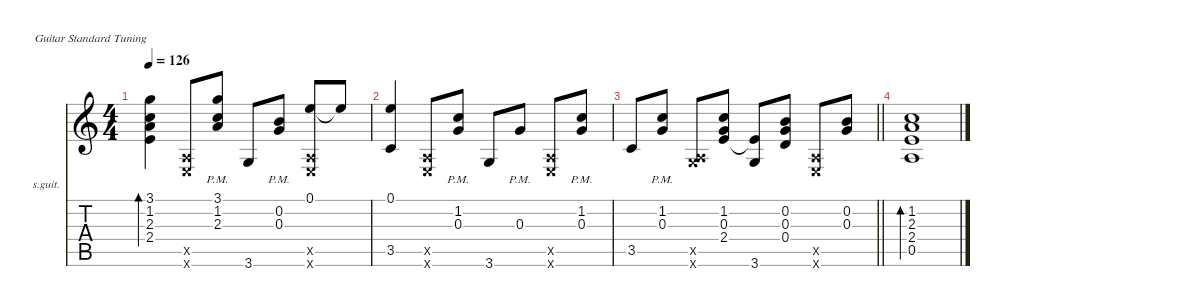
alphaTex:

\defaultSystemsLayout 4
\hideDynamics
\bracketExtendMode nobrackets
\firstSystemTrackNameOrientation horizontal
\otherSystemsTrackNameOrientation horizontal
\track ("Гитара" "s.guit.") {instrument acousticguitarsteel}
\staff {score tabs}
\tuning (E4 B3 G3 D3 A2 E2)
\ts (4 4)
\tempo 126
\clef g2
\ks c
(3.1 1.2 2.3 2.4).4{bd 60 dy f beam Down} (0.5{x} 0.6{x}).8{beam Up} (3.1{pm} 1.2{pm} 2.3{pm}).8{dy mf beam Up} 3.6.8{dy f beam Up} (0.2{pm} 0.3{pm}).8{dy mf beam Up} (0.1 0.5{x} 0.6{x}).8{beam Up} 0.1{t}.8{dy f beam Up} |
(0.1 3.5).4{beam Up} (0.5{x} 0.6{x}).8{beam Up} (1.2{pm} 0.3{pm}).8{dy mf beam Up} 3.6.8{dy f beam Up} 0.3{pm}.8{dy mf beam Up} (0.5{x} 0.6{x}).8{dy f beam Up} (1.2{pm} 0.3{pm}).8{dy mf beam Up} |
\barLineRight lightlight
3.5.8{dy f beam Up} (1.2{pm} 0.3{pm}).8{dy mf beam Up} (0.5{x} 3.6{x}).8{beam Up} (1.2 0.3 2.4).8{beam Up} (2.4{t} 3.6).8{dy f beam Up} (0.2 0.3 0.4).8{dy mf beam Up} (0.5{x} 0.6{x}).8{beam Up} (0.2 0.3).8{beam Up} |
(1.2 2.3 2.4 0.5).1{bd 120 dy f beam Up}
